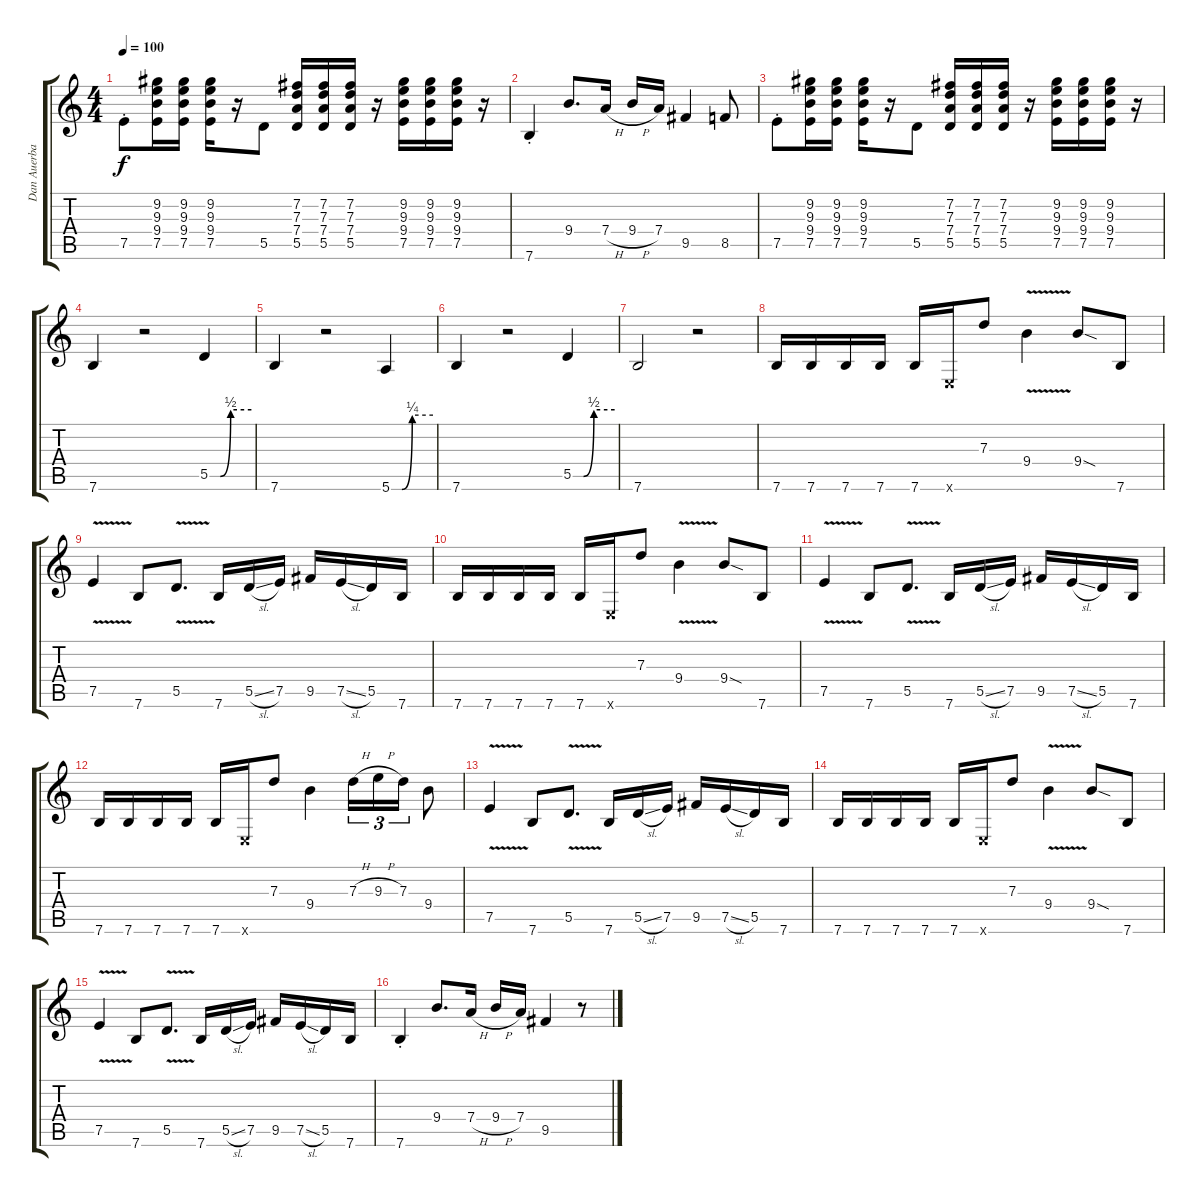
\track ("Dan Auerbach" "Dan Auerba") {instrument distortionguitar}
\staff {score tabs}
\tuning (E4 B3 G3 D3 A2 E2) {hide}
\ts (4 4)
\tempo 100
\clef g2
\ks c
7.5{st}.8{dy f} (9.2 9.3 9.4 7.5).16 (9.2 9.3 9.4 7.5).16 (9.2 9.3 9.4 7.5).16 r.16 5.5.8 (7.2 7.3 7.4 5.5).16 (7.2 7.3 7.4 5.5).16 (7.2 7.3 7.4 5.5).16 r.16 (9.2 9.3 9.4 7.5).16 (9.2 9.3 9.4 7.5).16 (9.2 9.3 9.4 7.5).16 r.16 |
7.6{st}.4 9.4.8{d} 7.4{h}.16 9.4{h}.16 7.4.16 9.5.4 8.5.8 |
7.5{st}.8 (9.2 9.3 9.4 7.5).16 (9.2 9.3 9.4 7.5).16 (9.2 9.3 9.4 7.5).16 r.16 5.5.8 (7.2 7.3 7.4 5.5).16 (7.2 7.3 7.4 5.5).16 (7.2 7.3 7.4 5.5).16 r.16 (9.2 9.3 9.4 7.5).16 (9.2 9.3 9.4 7.5).16 (9.2 9.3 9.4 7.5).16 r.16 |
7.6.4 r.2 5.5{be (custom 0 0 15 0 30 2 60 2)}.4 |
7.6.4 r.2 5.6{be (custom 0 0 10 0 15 0 30 1 60 1)}.4 |
7.6.4 r.2 5.5{be (custom 0 0 15 0 30 2 60 2)}.4 |
7.6.2 r.2 |
7.6.16 7.6.16 7.6.16 7.6.16 7.6.16 0.6{x}.16 7.3.8 9.4{v}.4 9.4{sod}.8 7.6.8 |
7.5{v}.4 7.6.8 5.5{v}.8{d} 7.6.16 5.5{sl}.16 7.5.16 9.5.16 7.5{sl}.16 5.5.16 7.6.16 |
7.6.16 7.6.16 7.6.16 7.6.16 7.6.16 0.6{x}.16 7.3.8 9.4{v}.4 9.4{sod}.8 7.6.8 |
7.5{v}.4 7.6.8 5.5{v}.8{d} 7.6.16 5.5{sl}.16 7.5.16 9.5.16 7.5{sl}.16 5.5.16 7.6.16 |
7.6.16 7.6.16 7.6.16 7.6.16 7.6.16 0.6{x}.16 7.3.8 9.4.4 7.3{h}.16{tu (3 2)} 9.3{h}.16{tu (3 2)} 7.3.16{tu (3 2)} 9.4.8 |
7.5{v}.4 7.6.8 5.5{v}.8{d} 7.6.16 5.5{sl}.16 7.5.16 9.5.16 7.5{sl}.16 5.5.16 7.6.16 |
7.6.16 7.6.16 7.6.16 7.6.16 7.6.16 0.6{x}.16 7.3.8 9.4{v}.4 9.4{sod}.8 7.6.8 |
7.5{v}.4 7.6.8 5.5{v}.8{d} 7.6.16 5.5{sl}.16 7.5.16 9.5.16 7.5{sl}.16 5.5.16 7.6.16 |
7.6{st}.4 9.4.8{d} 7.4{h}.16 9.4{h}.16 7.4.16 9.5.4 r.8
